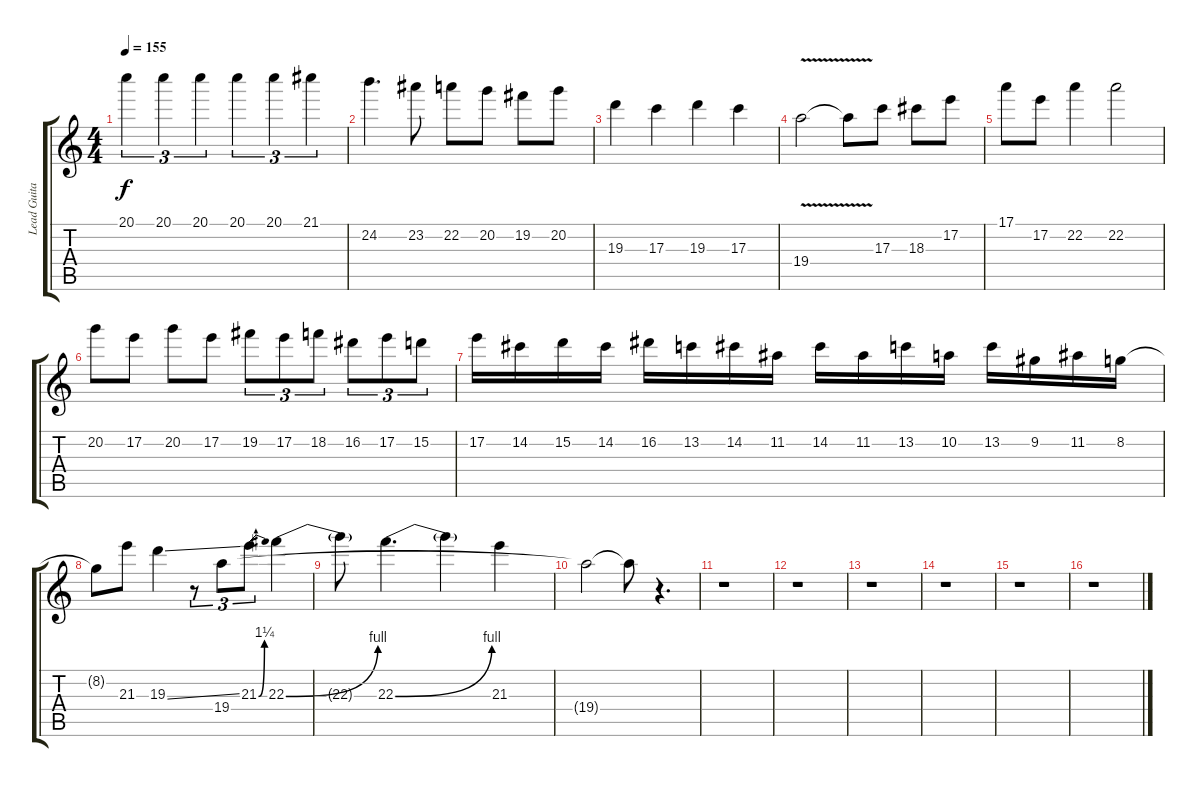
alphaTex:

\track ("Lead Guitar" "Lead Guita") {instrument distortionguitar}
\staff {score tabs}
\tuning (E4 B3 G3 D3 A2 E2) {hide}
\ts (4 4)
\tempo 155
\clef g2
\ks c
20.1.4{tu (3 2) dy f} 20.1.4{tu (3 2)} 20.1.4{tu (3 2)} 20.1.4{tu (3 2)} 20.1.4{tu (3 2)} 21.1.4{tu (3 2)} |
24.2{t}.4{d} 23.2.8 22.2.8 20.2.8 19.2.8 20.2.8 |
19.3.4 17.3.4 19.3.4 17.3.4 |
19.4{v}.2 19.4{t}.8 17.3.8 18.3.8 17.2.8 |
17.1.8 17.2.8 22.2.4 22.2.2 |
20.2.8 17.2.8 20.2.8 17.2.8 19.2.8{tu (3 2)} 17.2.8{tu (3 2)} 18.2.8{tu (3 2)} 16.2.8{tu (3 2)} 17.2.8{tu (3 2)} 15.2.8{tu (3 2)} |
17.2.16 14.2.16 15.2.16 14.2.16 16.2.16 13.2.16 14.2.16 11.2.16 14.2.16 11.2.16 13.2.16 10.2.16 13.2.16 9.2.16 11.2.16 8.2.16 |
8.2{t}.8 21.3.8 19.3{ss}.4 r.8{tu (3 2)} 19.4.8{tu (3 2)} 21.3{be (bend 0 0 60 5)}.8{tu (3 2)} 22.3{be (bend 0 0 60 4)}.4 |
22.3{t}.8 22.3{be (bend 0 0 60 4)}.4{d} 22.3{t}.4 21.3.4 |
19.4{t}.2 19.4{t}.8 r.4{d} |
r.1 |
r.1 |
r.1 |
r.1 |
r.1 |
r.1
